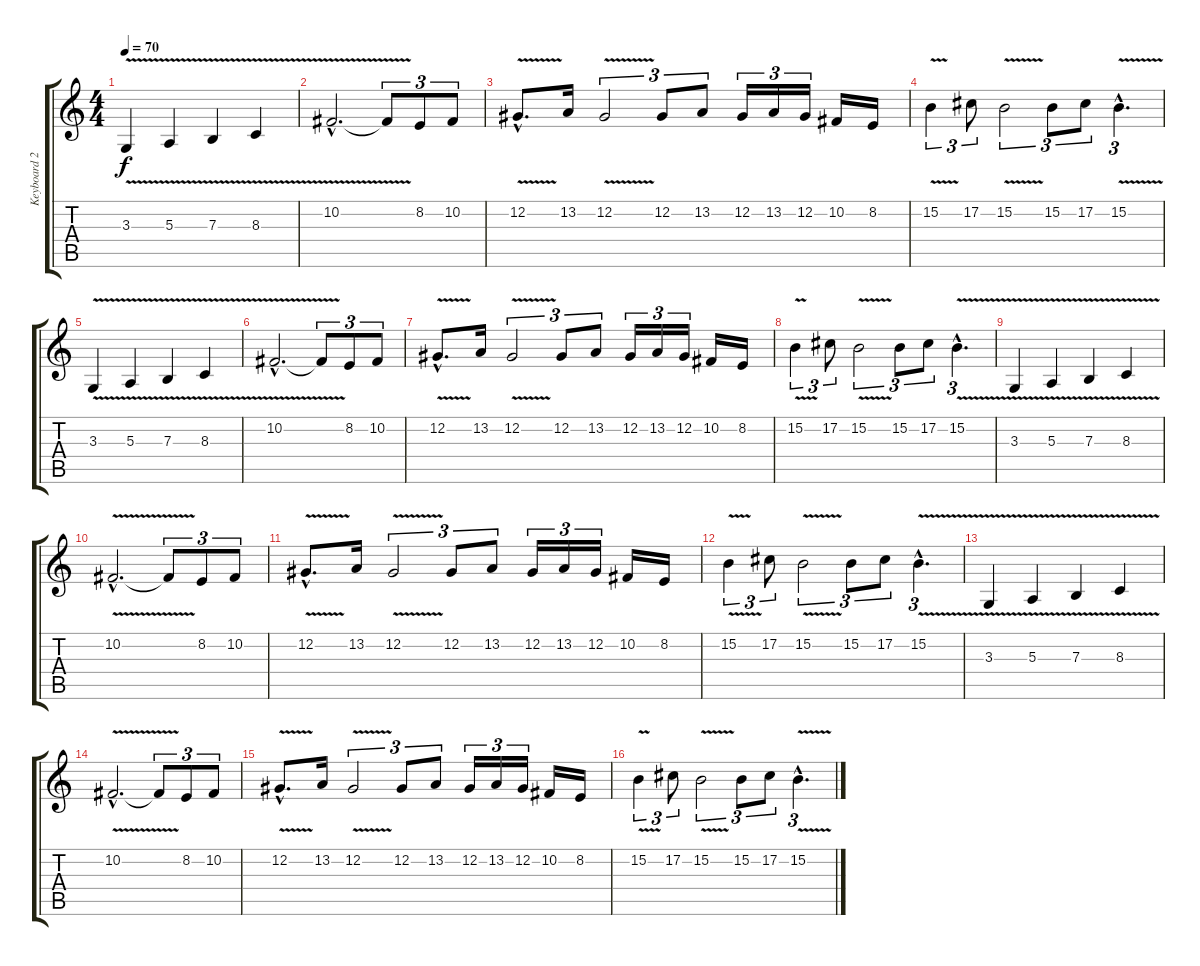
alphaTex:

\track ("Keyboard 2" "Keyboard 2") {instrument stringensemble1}
\staff {score tabs}
\tuning (Db4 Ab3 E3 B2 Gb2 Db2) {hide}
\ts (4 4)
\tempo 70
\clef g2
\ks c
3.3{v}.4{dy f} 5.3{v}.4 7.3{v}.4 8.3{v}.4 |
10.2{v hac}.2{d} 10.2{t}.8{tu (3 2)} 8.2.8{tu (3 2)} 10.2.8{tu (3 2)} |
12.2{v hac}.8{d} 13.2.16 12.2{v}.2{tu (3 2)} 12.2.8{tu (3 2)} 13.2.8{tu (3 2)} 12.2.16{tu (3 2)} 13.2.16{tu (3 2)} 12.2.16{tu (3 2)} 10.2.16 8.2.16 |
15.2{v}.4{tu (3 2)} 17.2.8{tu (3 2)} 15.2{v}.2{tu (3 2)} 15.2.8{tu (3 2)} 17.2.8{tu (3 2)} 15.2{v hac}.4{d tu (3 2)} |
3.3{v}.4 5.3{v}.4 7.3{v}.4 8.3{v}.4 |
10.2{v hac}.2{d} 10.2{t}.8{tu (3 2)} 8.2.8{tu (3 2)} 10.2.8{tu (3 2)} |
12.2{v hac}.8{d} 13.2.16 12.2{v}.2{tu (3 2)} 12.2.8{tu (3 2)} 13.2.8{tu (3 2)} 12.2.16{tu (3 2)} 13.2.16{tu (3 2)} 12.2.16{tu (3 2)} 10.2.16 8.2.16 |
15.2{v}.4{tu (3 2)} 17.2.8{tu (3 2)} 15.2{v}.2{tu (3 2)} 15.2.8{tu (3 2)} 17.2.8{tu (3 2)} 15.2{v hac}.4{d tu (3 2)} |
3.3{v}.4 5.3{v}.4 7.3{v}.4 8.3{v}.4 |
10.2{v hac}.2{d} 10.2{t}.8{tu (3 2)} 8.2.8{tu (3 2)} 10.2.8{tu (3 2)} |
12.2{v hac}.8{d} 13.2.16 12.2{v}.2{tu (3 2)} 12.2.8{tu (3 2)} 13.2.8{tu (3 2)} 12.2.16{tu (3 2)} 13.2.16{tu (3 2)} 12.2.16{tu (3 2)} 10.2.16 8.2.16 |
15.2{v}.4{tu (3 2)} 17.2.8{tu (3 2)} 15.2{v}.2{tu (3 2)} 15.2.8{tu (3 2)} 17.2.8{tu (3 2)} 15.2{v hac}.4{d tu (3 2)} |
3.3{v}.4 5.3{v}.4 7.3{v}.4 8.3{v}.4 |
10.2{v hac}.2{d} 10.2{t}.8{tu (3 2)} 8.2.8{tu (3 2)} 10.2.8{tu (3 2)} |
12.2{v hac}.8{d} 13.2.16 12.2{v}.2{tu (3 2)} 12.2.8{tu (3 2)} 13.2.8{tu (3 2)} 12.2.16{tu (3 2)} 13.2.16{tu (3 2)} 12.2.16{tu (3 2)} 10.2.16 8.2.16 |
15.2{v}.4{tu (3 2)} 17.2.8{tu (3 2)} 15.2{v}.2{tu (3 2)} 15.2.8{tu (3 2)} 17.2.8{tu (3 2)} 15.2{v hac}.4{d tu (3 2)}
